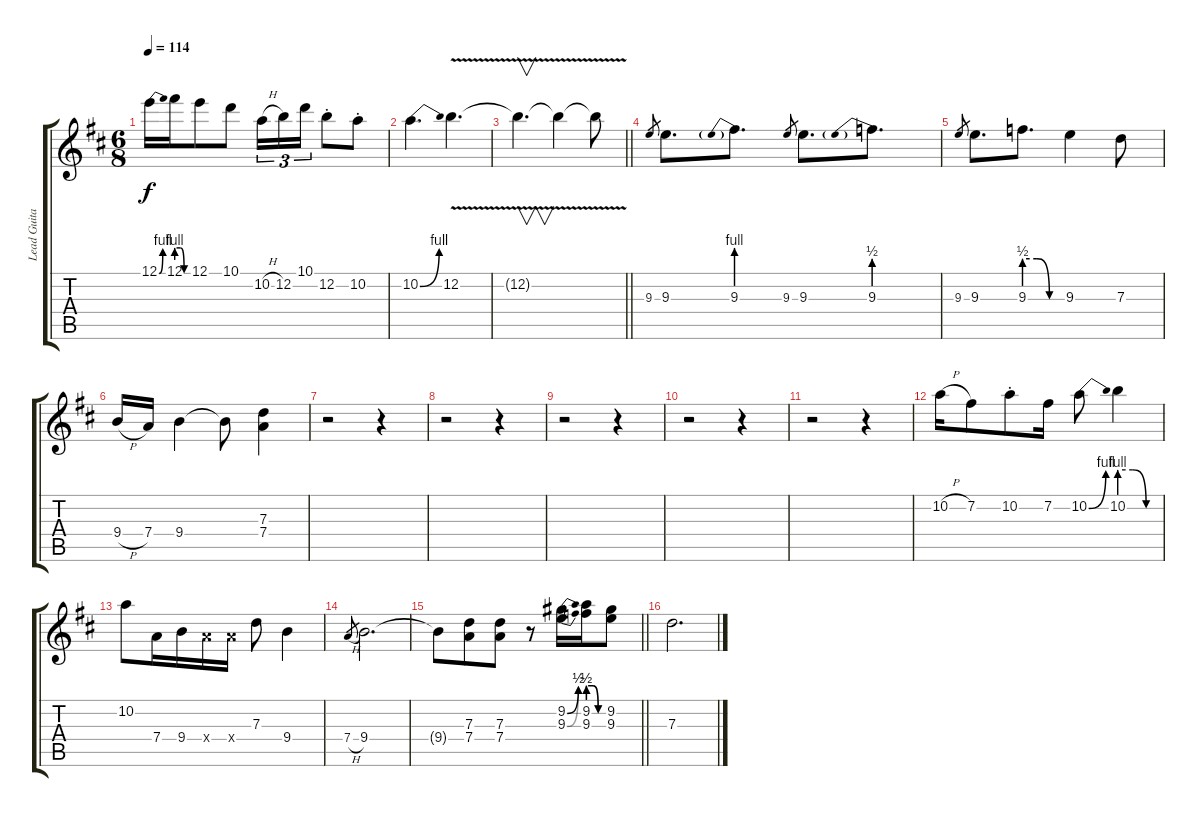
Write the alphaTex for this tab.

\track ("Lead Guitar" "Lead Guita") {instrument distortionguitar}
\staff {score tabs}
\tuning (E4 B3 G3 D3 A2 E2) {hide}
\ts (6 8)
\tempo 114
\clef g2
\ks d
12.1{be (bend 0 0 60 4)}.16{dy f} 12.1{be (custom 0 4 20 4 40 0 60 0)}.16 12.1.8 10.1.8 10.2{h}.16{tu (3 2)} 12.2.16{tu (3 2)} 10.1.16{tu (3 2)} 12.2{st}.8 10.2{st}.8 |
10.2{be (bend 0 0 60 4)}.4{d} 12.2{v}.4{d} |
\barLineRight lightlight
12.2{t}.4{v d} 12.2{v t}.4 12.2{t}.8 |
9.3.8{gr} 9.3.8{d} 9.3{be (prebend 0 4 60 4)}.8{d} 9.3.8{gr} 9.3.8{d} 9.3{be (prebend 0 2 60 2)}.8{d} |
9.3.8{gr} 9.3.8{d} 9.3{be (custom 0 2 20 2 40 0 60 0)}.8{d} 9.3.4 7.3.8 |
9.4{h}.16 7.4.16 9.4.4 9.4{t}.8 (7.3 7.4).4 |
r.2 r.4 |
r.2 r.4 |
r.2 r.4 |
r.2 r.4 |
r.2 r.4 |
10.2{h}.16 7.2.8 10.2{st}.8 7.2.16 10.2{be (bend 0 0 60 4)}.8 10.2{be (custom 0 4 20 4 40 0 60 0)}.4 |
10.2.8 7.4.16 9.4.16 7.4{x}.16 7.4{x}.16 7.3.8 9.4.4 |
7.4{h}.8{gr} 9.4.2{d} |
\barLineRight lightlight
9.4{t}.8 (7.3 7.4).8 (7.3 7.4).8 r.8 (9.2{be (bend 0 0 60 2)} 9.3{be (bend 0 0 60 2)}).16 (9.2{be (custom 0 2 20 2 40 0 60 0)} 9.3{be (custom 0 2 20 2 40 0 60 0)}).16 (9.2 9.3).8 |
7.3.2{d}
